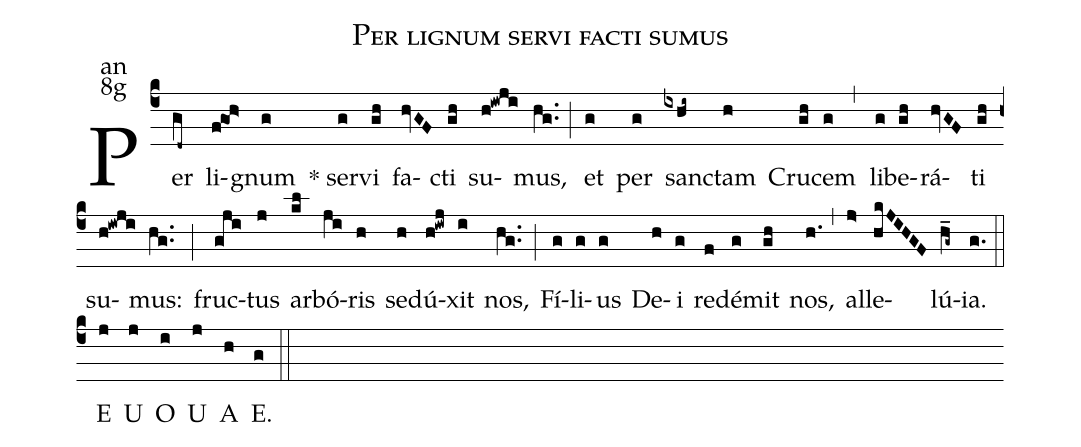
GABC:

name:Per lignum servi facti sumus;
office-part:an;
mode:8g;
%%
(c4) Per(gd~) li(f@goh>)gnum(g) <sp>*</sp>
ser(g)vi(gh) fa(hvGF)cti(gh) su(h@iwji)mus,(hg..) (;)
et(g) per(g) sanc(ixhi~)tam(h) Cru(gh)cem(g) (,)
li(g)be(gh)rá(hvGF)ti(gh) su(h@iwji)mus:(hg..) (;)
fruc(gji)tus(j) ar(kl)bó(ji)ris(h) se(h)dú(h@iwj)xit(i) nos,(hg..) (;)
Fí(g)li(g)us(g) De(h)i(g) re(f)dé(g)mit(gh) nos,(h.) (,)
al(j>)le(hkJIHGF)lú(h_g~)ia.(g.) (::)
<eu>  E(j) U(j) O(i) U(j) A(h) E.(g) </eu> (::)
